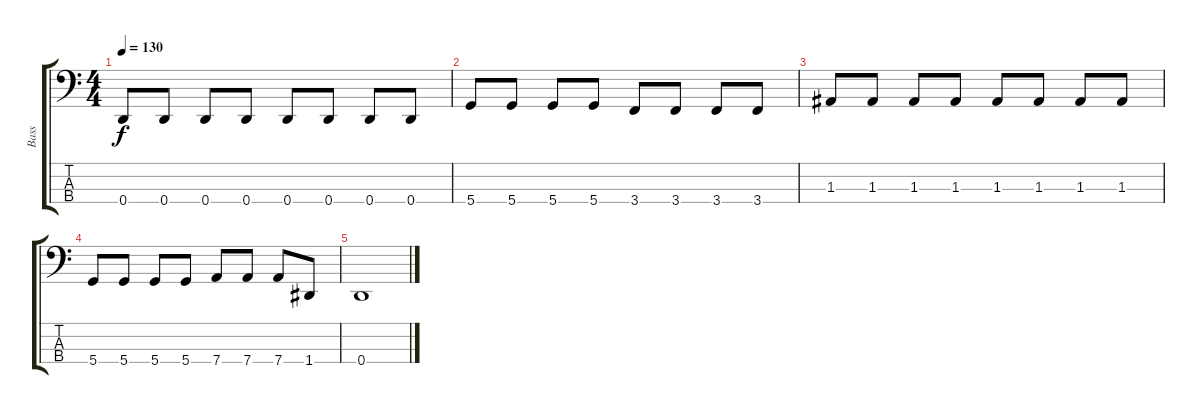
\track ("Bass" "Bass") {instrument electricbasspick}
\staff {score tabs}
\tuning (G2 D2 A1 D1) {hide}
\ts (4 4)
\tempo 130
\clef f4
\ks c
0.4.8{dy f} 0.4.8 0.4.8 0.4.8 0.4.8 0.4.8 0.4.8 0.4.8 |
5.4.8 5.4.8 5.4.8 5.4.8 3.4.8 3.4.8 3.4.8 3.4.8 |
1.3.8 1.3.8 1.3.8 1.3.8 1.3.8 1.3.8 1.3.8 1.3.8 |
5.4.8 5.4.8 5.4.8 5.4.8 7.4.8 7.4.8 7.4.8 1.4.8 |
0.4.1
